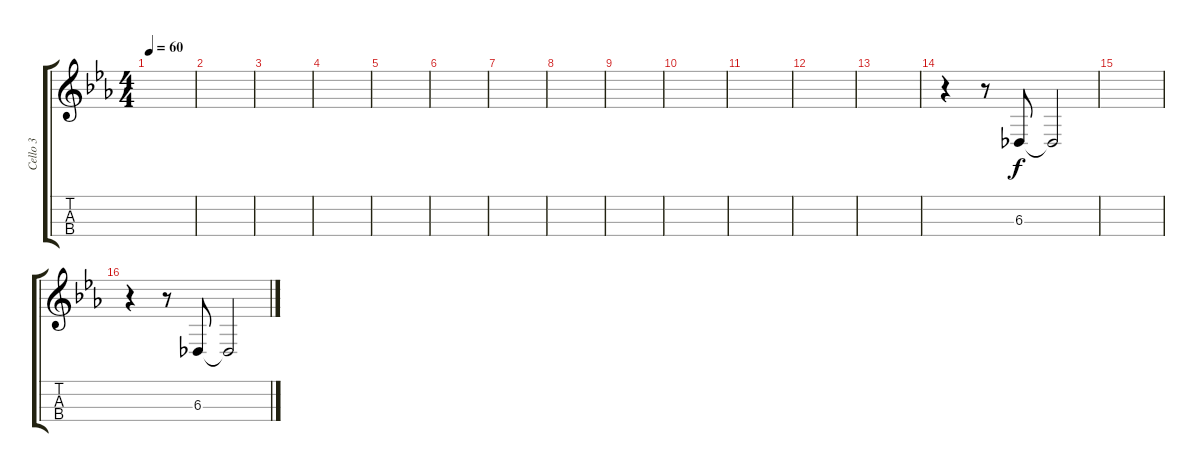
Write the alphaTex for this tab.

\track ("Cello 3" "Cello 3") {instrument cello}
\staff {score tabs}
\tuning (A3 D3 G2 C2) {hide}
\ts (4 4)
\tempo 60
\clef g2
\ks eb
|
|
|
|
|
|
|
|
|
|
|
|
|
r.4 r.8 6.3.8 6.3{t}.2 |
|
r.4 r.8 6.3.8 6.3{t}.2
